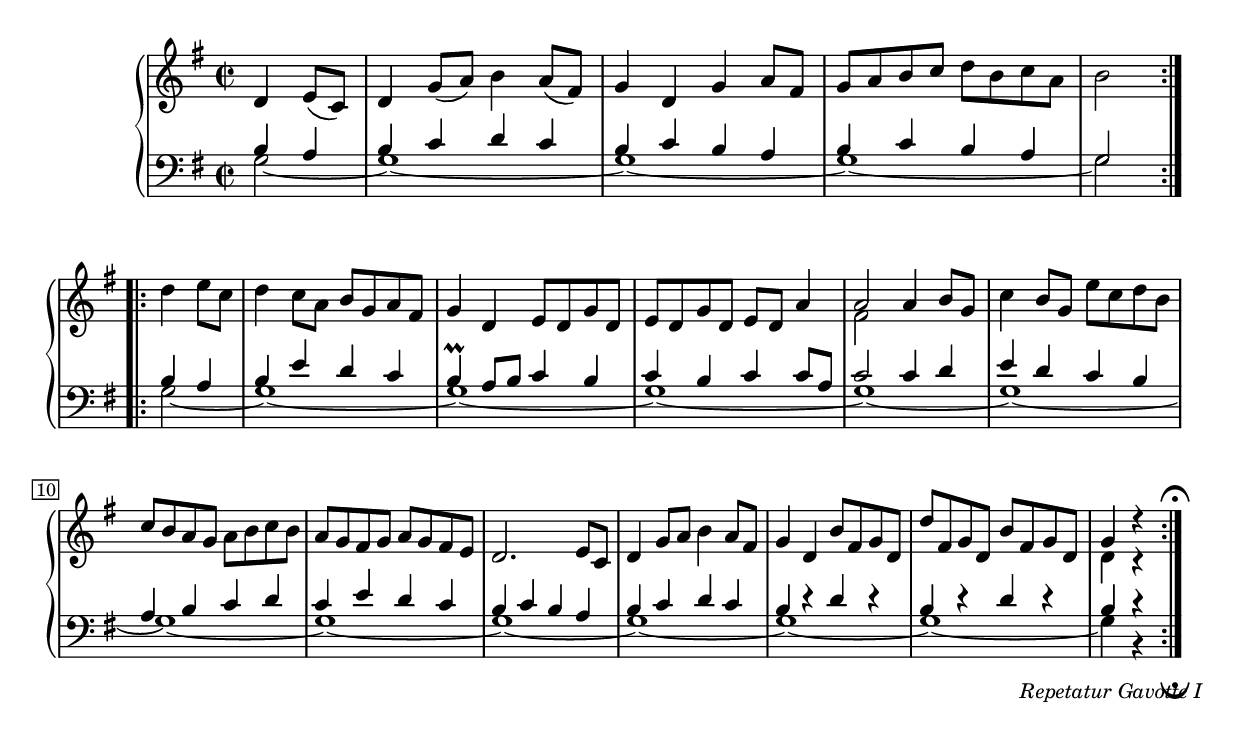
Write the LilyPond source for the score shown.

Global = {
  \key g \major
  \include "../../global.ly"
  \time 2/2
}

Soprano = \context Voice = "one" \relative c' {
  \voiceOne
  \stemNeutral\tieNeutral\slurNeutral
  \override MultiMeasureRest.staff-position = #0
  \override Rest.staff-position = #0
  \label #'SuiteIIIGavotteII
  \repeat volta 2 {
  \partial 2 d4 e8( c)
  %1
  | d4 g8( a) b4 a8( fis)
  | g4 d g a8 fis
  | g a b c d b c a
  | b2
  }
  \break
  \repeat volta 2 {
  \partial 2 d4 e8 c
  %5
  | d4 c8 a b g a fis
  | g4 d e8 d g d
  | e d g d e d a'4
  | a2 a4 b8 g
  | c4 b8 g e' c d b
  %10
  | c b a g a b c b
  | a g fis g a g fis e
  | d2. e8 c
  | d4 g8 a b4 a8 fis
  | g4 d b'8 fis g d
  %15
  | d' fis, g d b' fis g d
  | g4 d'\rest
    \override Score.TextMark.self-alignment-X = #CENTER
    \textEndMark \markup { \musicglyph "scripts.ufermata" }
  }
}

Alto = \context Voice = "two" \relative c' {
  \voiceTwo
  \stemDown\tieDown
  \override Rest.staff-position = #0
  \partial 2 s2
  %1
  | s1*3
  | s2
  \partial 2 s2
  | s1*3
  | fis2 s
  | s1*7
  | d4 c\rest
}

Tenor = \context Voice = "three" \relative c' {
  \voiceThree
  \stemUp\tieUp
  \override Rest.staff-position = #0
  \partial 2 { b4 a }
  %1
  | b c d c
  | b c b a
  | b c b a
  | g2
  \partial 2 { b4 a }
  %5
  | b e d c
  | b\prall a8 b c4 b
  | c b c c8 a
  | c2 c4 d
  | e d c b
  %10
  | a b c d
  | c e d c
  | b c b a
  | b c d c
  | b d\rest d d\rest
  %15
  | b d\rest
    \once\override Staff.TextScript.extra-offset = #'(2 . -2)
    d_\markup {
      "Repetatur Gavotte I"
    } d\rest
  | b c\rest
}

Bass = \context Voice = "four" \relative c' {
  \voiceFour
  \stemDown\tieDown
  \override MultiMeasureRest.staff-position = #0
  \override Rest.staff-position = #0
  \repeat volta 2 {
  \partial 2 g2~
  %1
  \repeat unfold 3 {
  | g1~
  }
  | g2
  }
  \break
  \repeat volta 2 {
  \partial 2 g~
  %5
  \repeat unfold 11 {
  | g1~
  }
  | g4 b,\rest
    \tweak direction #DOWN
    \textEndMark \markup { \musicglyph "scripts.dfermata" }
  }
}

\score {
  \new PianoStaff
  <<
    \accidentalStyle Score.piano
    \context Staff = "upper" <<
      \set Staff.midiInstrument = #"acoustic grand"
      \Global
      \clef treble
      \Soprano
      \Alto
    >>
    \context Staff = "lower" <<
      \set Staff.midiInstrument = #"acoustic grand"
      \Global
      \clef bass
      \Tenor
      \Bass
    >>
  >>
  \header {
    composer = ##f % "Johann Sebastian Bach"
    opus = ##f % "BWV 808"
    title = \markup { "Gavotte II ou la Musette" }
    subtitle = ##f
  }
  \layout {
    \context {
      \PianoStaff
      \override Parentheses.font-size = #-2
      \override TextScript.font-shape = #'italic
      \override TextScript.font-size = #-1
    }
  }
  \midi {
    \tempo 4 = 100
  }
}
